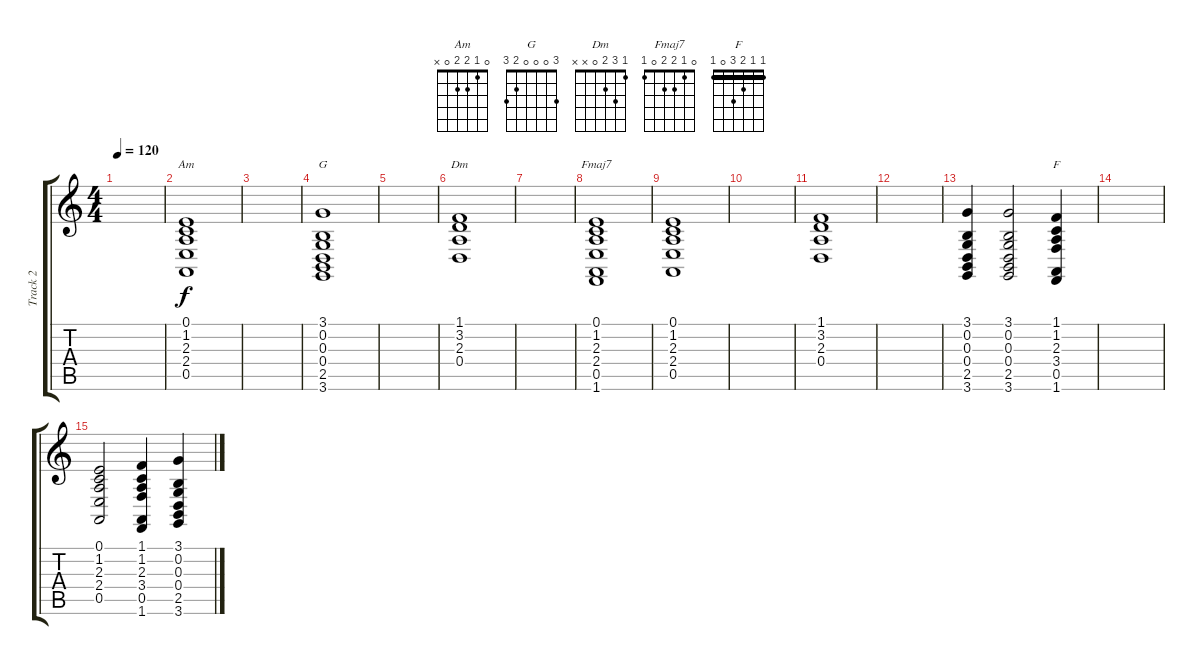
\track ("Track 2" "Track 2") {instrument pad1newage}
\staff {score tabs}
\tuning (E4 B3 G3 D3 A2 E2) {hide}
\chord ("Am" 0 1 2 2 0 x)
\chord ("G" 3 0 0 0 2 3)
\chord ("Dm" 1 3 2 0 x x)
\chord ("Fmaj7" 0 1 2 2 0 1)
\chord ("F" 1 1 2 3 0 1) {barre 1}
\ts (4 4)
\tempo 120
\clef g2
\ks c
|
(0.1 1.2 2.3 2.4 0.5).1{ch "Am"} |
|
(3.1 0.2 0.3 0.4 2.5 3.6).1{ch "G"} |
|
(1.1 3.2 2.3 0.4).1{ch "Dm"} |
|
(0.1 1.2 2.3 2.4 0.5 1.6).1{ch "Fmaj7"} |
(0.1 1.2 2.3 2.4 0.5).1 |
|
(1.1 3.2 2.3 0.4).1 |
|
(3.1 0.2 0.3 0.4 2.5 3.6).4 (3.1 0.2 0.3 0.4 2.5 3.6).2 (1.1 1.2 2.3 3.4 0.5 1.6).4{ch "F"} |
|
(0.1 1.2 2.3 2.4 0.5).2 (1.1 1.2 2.3 3.4 0.5 1.6).4 (3.1 0.2 0.3 0.4 2.5 3.6).4
